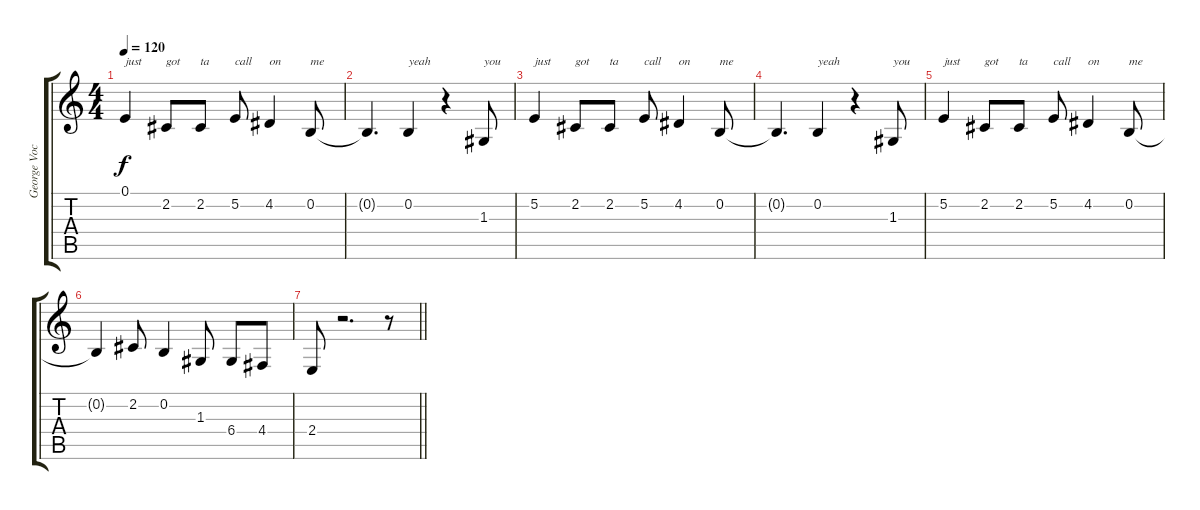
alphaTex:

\track ("George Vocals" "George Voc") {instrument acousticgrandpiano}
\staff {score tabs}
\tuning (E4 B3 G3 D3 A2 E2) {hide}
\ts (4 4)
\tempo 120
\clef g2
\ks c
0.1.4{txt "just" dy f} 2.2.8{txt "got"} 2.2.8{txt "ta"} 5.2.8{txt "call"} 4.2.4{txt "on"} 0.2.8{txt "me"} |
0.2{t}.4{d} 0.2.4{txt "yeah"} r.4 1.3.8{txt "you"} |
5.2.4{txt "just"} 2.2.8{txt "got"} 2.2.8{txt "ta"} 5.2.8{txt "call"} 4.2.4{txt "on"} 0.2.8{txt "me"} |
0.2{t}.4{d} 0.2.4{txt "yeah"} r.4 1.3.8{txt "you"} |
5.2.4{txt "just"} 2.2.8{txt "got"} 2.2.8{txt "ta"} 5.2.8{txt "call"} 4.2.4{txt "on"} 0.2.8{txt "me"} |
0.2{t}.4 2.2.8 0.2.4 1.3.8 6.4.8 4.4.8 |
\barLineRight lightlight
2.4.8 r.2{d} r.8
